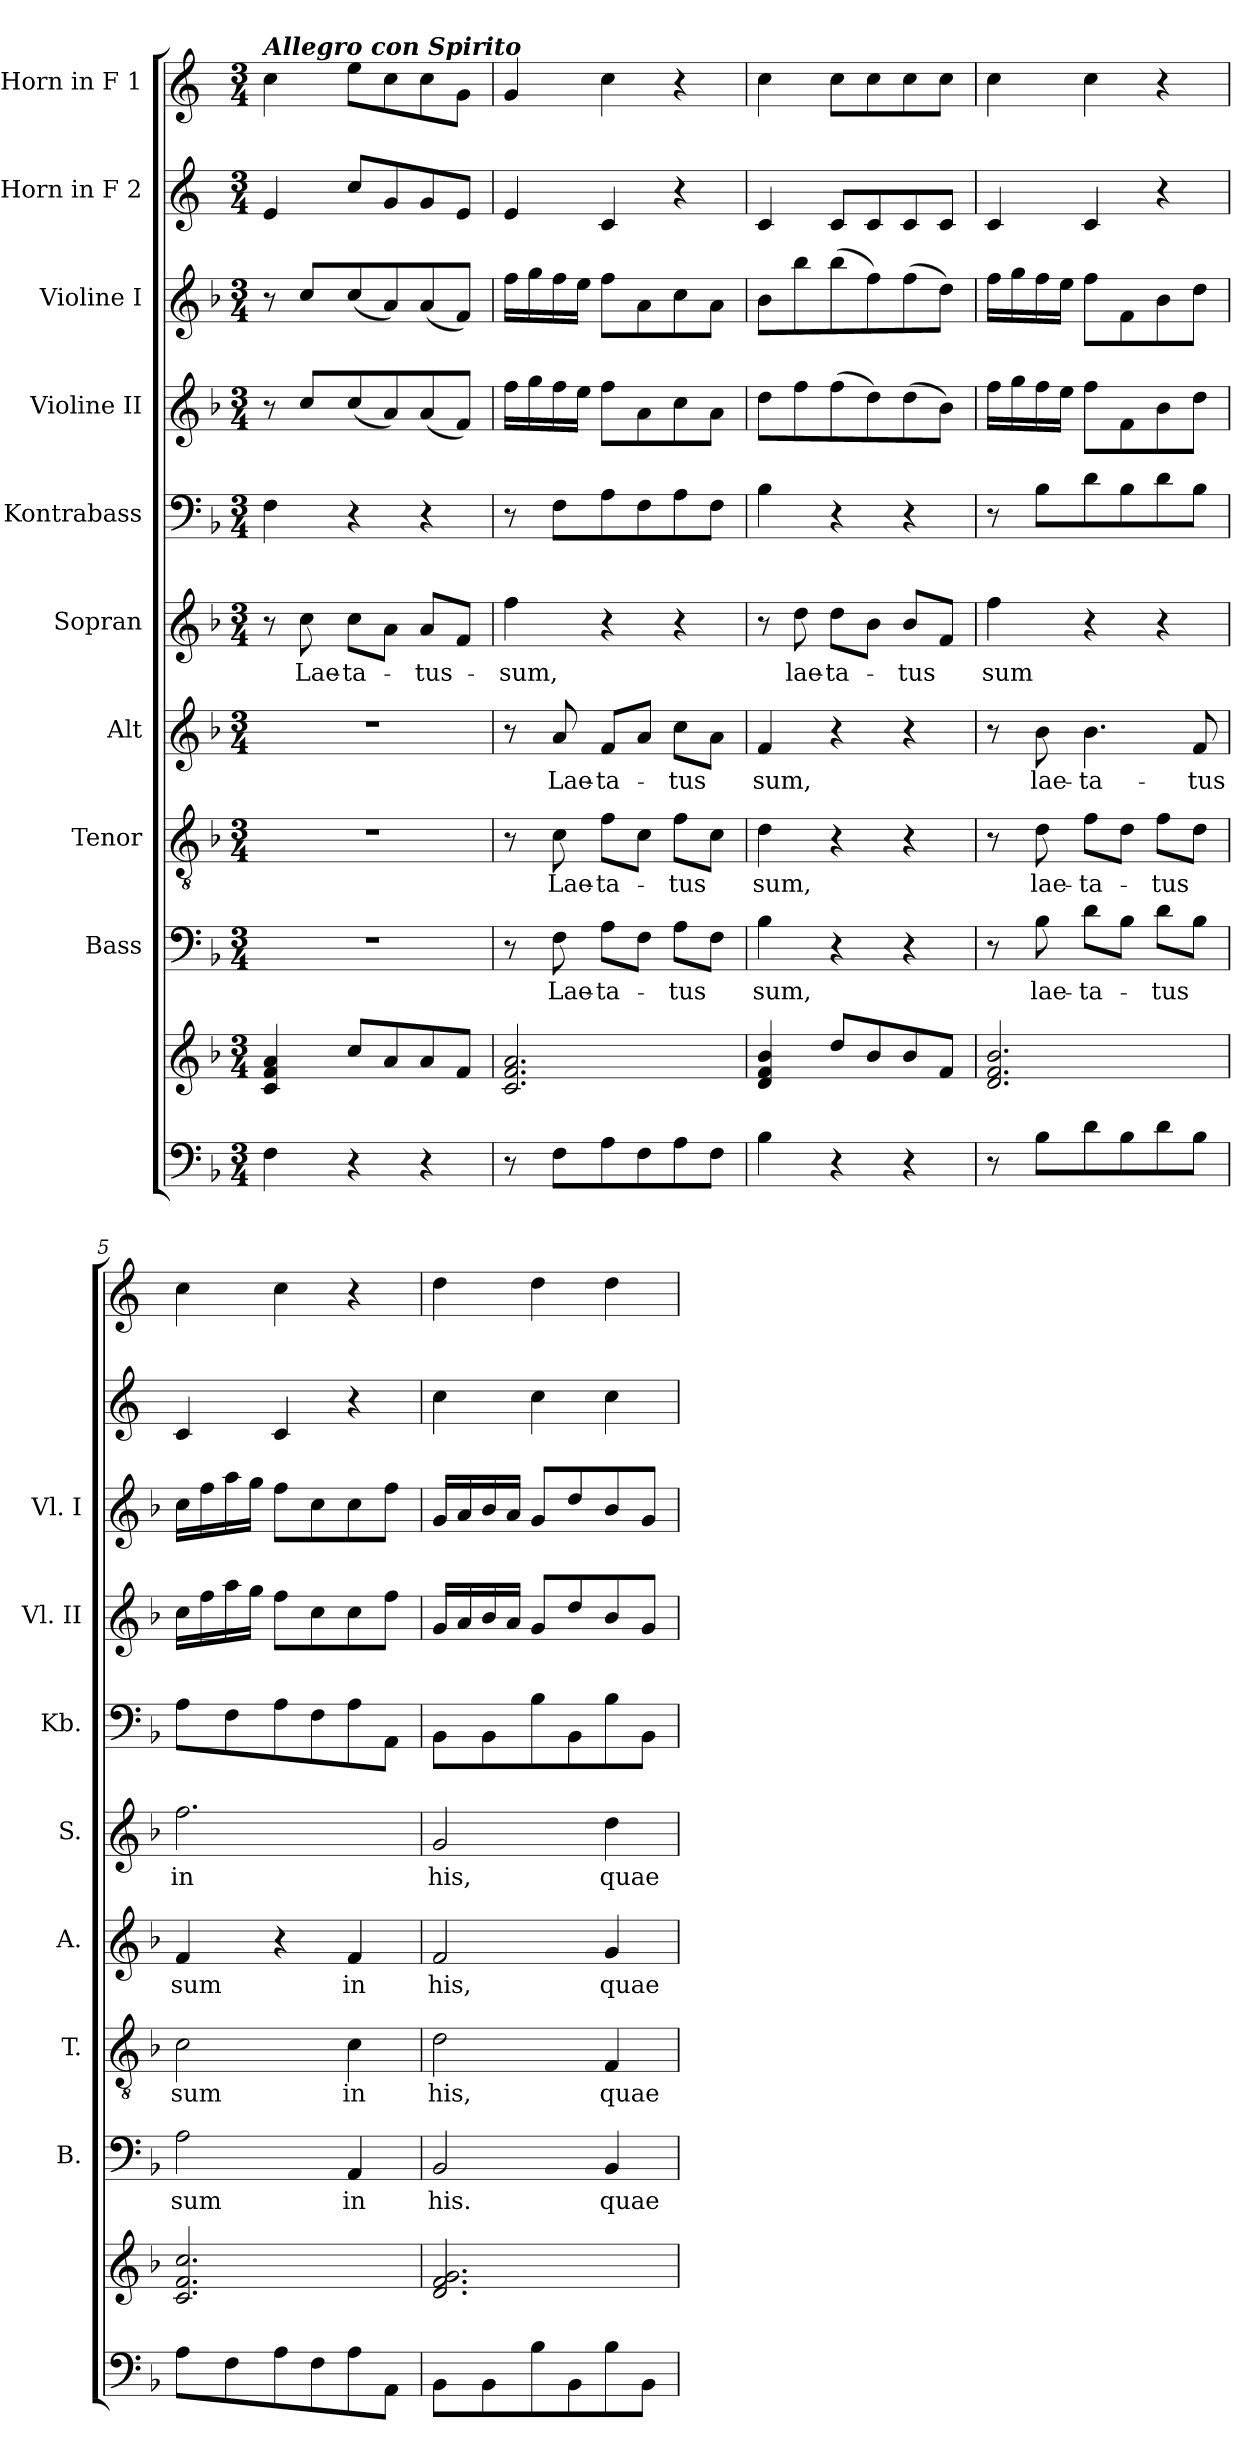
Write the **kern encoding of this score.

**kern	**kern	**kern	**text	**kern	**text	**kern	**text	**kern	**text	**kern	**kern	**kern	**kern	**kern
*part10	*part10	*part9	*part9	*part8	*part8	*part7	*part7	*part6	*part6	*part5	*part4	*part3	*part2	*part1
*staff11	*staff10	*staff9	*staff9	*staff8	*staff8	*staff7	*staff7	*staff6	*staff6	*staff5	*staff4	*staff3	*staff2	*staff1
*	*	*I"Bass	*	*I"Tenor	*	*I"Alt	*	*I"Sopran	*	*I"Kontrabass	*I"Violine II	*I"Violine I	*I"Horn in F 2	*I"Horn in F 1
*	*	*I'B.	*	*I'T.	*	*I'A.	*	*I'S.	*	*I'Kb.	*I'Vl. II	*I'Vl. I	*	*
*clefF4	*clefG2	*clefF4	*	*clefGv2	*	*clefG2	*	*clefG2	*	*clefF4	*clefG2	*clefG2	*clefG2	*clefG2
*	*	*	*	*	*	*	*	*	*	*ITrd7c12	*	*	*ITrd4c7	*ITrd4c7
*k[b-]	*k[b-]	*k[b-]	*	*k[b-]	*	*k[b-]	*	*k[b-]	*	*k[b-]	*k[b-]	*k[b-]	*k[b-]	*k[b-]
*F:	*F:	*F:	*	*F:	*	*F:	*	*F:	*	*F:	*F:	*F:	*F:	*F:
*M3/4	*M3/4	*M3/4	*	*M3/4	*	*M3/4	*	*M3/4	*	*M3/4	*M3/4	*M3/4	*M3/4	*M3/4
=1	=1	=1	=1	=1	=1	=1	=1	=1	=1	=1	=1	=1	=1	=1
!	!	!	!	!	!	!	!	!	!	!	!	!	!	!LO:TX:a:Bi:t=Allegro con Spirito
4F\	4c/ 4f/ 4a/	2.r	.	2.r	.	2.r	.	8r	.	4FF\	8r	8r	4A/	4f\
!	!	!	!	!	!	!	!	!	!LO:LY:b	!	!	!	!	!
.	.	.	.	.	.	.	.	8cc\	Lae-	.	8cc/L	8cc/L	.	.
!	!	!	!	!	!	!	!	!	!LO:LY:b	!	!	!	!	!
4r	8cc/L	.	.	.	.	.	.	8cc\L	-ta-	4r	(<8cc/	(<8cc/	8f/L	8a\L
.	8a/	.	.	.	.	.	.	8a\J	.	.	8a/)	8a/)	8c/	8f\
!	!	!	!	!	!	!	!	!	!LO:LY:b	!	!	!	!	!
4r	8a/	.	.	.	.	.	.	8a/L	-tus-	4r	(<8a/	(<8a/	8c/	8f\
.	8f/J	.	.	.	.	.	.	8f/J	.	.	8f/J)	8f/J)	8A/J	8c\J
=2	=2	=2	=2	=2	=2	=2	=2	=2	=2	=2	=2	=2	=2	=2
!	!	!	!	!	!	!	!	!	!LO:LY:b	!	!	!	!	!
8r	2.c/ 2.f/ 2.a/	8r	.	8r	.	8r	.	4ff\	-sum,	8r	16ff\LL	16ff\LL	4A/	4c/
.	.	.	.	.	.	.	.	.	.	.	16gg\	16gg\	.	.
!	!	!	!LO:LY:b	!	!LO:LY:b	!	!LO:LY:b	!	!	!	!	!	!	!
8F\L	.	8F\	Lae-	8c\	Lae-	8a/	Lae-	.	.	8FF\L	16ff\	16ff\	.	.
.	.	.	.	.	.	.	.	.	.	.	16ee\JJ	16ee\JJ	.	.
!	!	!	!LO:LY:b	!	!LO:LY:b	!	!LO:LY:b	!	!	!	!	!	!	!
8A\	.	8A\L	-ta-	8f\L	-ta-	8f/L	-ta-	4r	.	8AA\	8ff\L	8ff\L	4F/	4f\
8F\	.	8F\J	.	8c\J	.	8a/J	.	.	.	8FF\	8a\	8a\	.	.
!	!	!	!LO:LY:b	!	!LO:LY:b	!	!LO:LY:b	!	!	!	!	!	!	!
8A\	.	8A\L	-tus	8f\L	-tus	8cc\L	-tus	4r	.	8AA\	8cc\	8cc\	4r	4r
8F\J	.	8F\J	.	8c\J	.	8a\J	.	.	.	8FF\J	8a\J	8a\J	.	.
=3	=3	=3	=3	=3	=3	=3	=3	=3	=3	=3	=3	=3	=3	=3
!	!	!	!LO:LY:b	!	!LO:LY:b	!	!LO:LY:b	!	!	!	!	!	!	!
4B-\	4d/ 4f/ 4b-/	4B-\	sum,	4d\	sum,	4f/	sum,	8r	.	4BB-\	8dd\L	8b-\L	4F/	4f\
!	!	!	!	!	!	!	!	!	!LO:LY:b	!	!	!	!	!
.	.	.	.	.	.	.	.	8dd\	lae-	.	8ff\	8bb-\	.	.
!	!	!	!	!	!	!	!	!	!LO:LY:b	!	!	!	!	!
4r	8dd/L	4r	.	4r	.	4r	.	8dd\L	-ta-	4r	(>8ff\	(>8bb-\	8F/L	8f\L
.	8b-/	.	.	.	.	.	.	8b-\J	.	.	8dd\)	8ff\)	8F/	8f\
!	!	!	!	!	!	!	!	!	!LO:LY:b	!	!	!	!	!
4r	8b-/	4r	.	4r	.	4r	.	8b-/L	-tus	4r	(>8dd\	(>8ff\	8F/	8f\
.	8f/J	.	.	.	.	.	.	8f/J	.	.	8b-\J)	8dd\J)	8F/J	8f\J
=4	=4	=4	=4	=4	=4	=4	=4	=4	=4	=4	=4	=4	=4	=4
!	!	!	!	!	!	!	!	!	!LO:LY:b	!	!	!	!	!
8r	2.d/ 2.f/ 2.b-/	8r	.	8r	.	8r	.	4ff\	sum	8r	16ff\LL	16ff\LL	4F/	4f\
.	.	.	.	.	.	.	.	.	.	.	16gg\	16gg\	.	.
!	!	!	!LO:LY:b	!	!LO:LY:b	!	!LO:LY:b	!	!	!	!	!	!	!
8B-\L	.	8B-\	lae-	8d\	lae-	8b-\	lae-	.	.	8BB-\L	16ff\	16ff\	.	.
.	.	.	.	.	.	.	.	.	.	.	16ee\JJ	16ee\JJ	.	.
!	!	!	!LO:LY:b	!	!LO:LY:b	!	!LO:LY:b	!	!	!	!	!	!	!
8d\	.	8d\L	-ta-	8f\L	-ta-	4.b-\	-ta-	4r	.	8D\	8ff\L	8ff\L	4F/	4f\
8B-\	.	8B-\J	.	8d\J	.	.	.	.	.	8BB-\	8f\	8f\	.	.
!	!	!	!LO:LY:b	!	!LO:LY:b	!	!	!	!	!	!	!	!	!
8d\	.	8d\L	-tus	8f\L	-tus	.	.	4r	.	8D\	8b-\	8b-\	4r	4r
!	!	!	!	!	!	!	!LO:LY:b	!	!	!	!	!	!	!
8B-\J	.	8B-\J	.	8d\J	.	8f/	-tus	.	.	8BB-\J	8dd\J	8dd\J	.	.
!!LO:PB:g=z
=5	=5	=5	=5	=5	=5	=5	=5	=5	=5	=5	=5	=5	=5	=5
!	!	!	!LO:LY:b	!	!LO:LY:b	!	!LO:LY:b	!	!LO:LY:b	!	!	!	!	!
8A\L	2.c/ 2.f/ 2.cc/	2A\	sum	2c\	sum	4f/	sum	2.ff\	in	8AA\L	16cc\LL	16cc\LL	4F/	4f\
.	.	.	.	.	.	.	.	.	.	.	16ff\	16ff\	.	.
8F\	.	.	.	.	.	.	.	.	.	8FF\	16aa\	16aa\	.	.
.	.	.	.	.	.	.	.	.	.	.	16gg\JJ	16gg\JJ	.	.
8A\	.	.	.	.	.	4r	.	.	.	8AA\	8ff\L	8ff\L	4F/	4f\
8F\	.	.	.	.	.	.	.	.	.	8FF\	8cc\	8cc\	.	.
!	!	!	!LO:LY:b	!	!LO:LY:b	!	!LO:LY:b	!	!	!	!	!	!	!
8A\	.	4AA/	in	4c\	in	4f/	in	.	.	8AA\	8cc\	8cc\	4r	4r
8AA\J	.	.	.	.	.	.	.	.	.	8AAA\J	8ff\J	8ff\J	.	.
=6	=6	=6	=6	=6	=6	=6	=6	=6	=6	=6	=6	=6	=6	=6
!	!	!	!LO:LY:b	!	!LO:LY:b	!	!LO:LY:b	!	!LO:LY:b	!	!	!	!	!
8BB-\L	2.d/ 2.f/ 2.g/	2BB-/	his.	2d\	his,	2f/	his,	2g/	his,	8BBB-\L	16g/LL	16g/LL	4f\	4g\
.	.	.	.	.	.	.	.	.	.	.	16a/	16a/	.	.
8BB-\	.	.	.	.	.	.	.	.	.	8BBB-\	16b-/	16b-/	.	.
.	.	.	.	.	.	.	.	.	.	.	16a/JJ	16a/JJ	.	.
8B-\	.	.	.	.	.	.	.	.	.	8BB-\	8g/L	8g/L	4f\	4g\
8BB-\	.	.	.	.	.	.	.	.	.	8BBB-\	8dd/	8dd/	.	.
!	!	!	!LO:LY:b	!	!LO:LY:b	!	!LO:LY:b	!	!LO:LY:b	!	!	!	!	!
8B-\	.	4BB-/	quae	4F/	quae	4g/	quae	4dd\	quae	8BB-\	8b-/	8b-/	4f\	4g\
8BB-\J	.	.	.	.	.	.	.	.	.	8BBB-\J	8g/J	8g/J	.	.
=	=	=	=	=	=	=	=	=	=	=	=	=	=	=
*-	*-	*-	*-	*-	*-	*-	*-	*-	*-	*-	*-	*-	*-	*-
